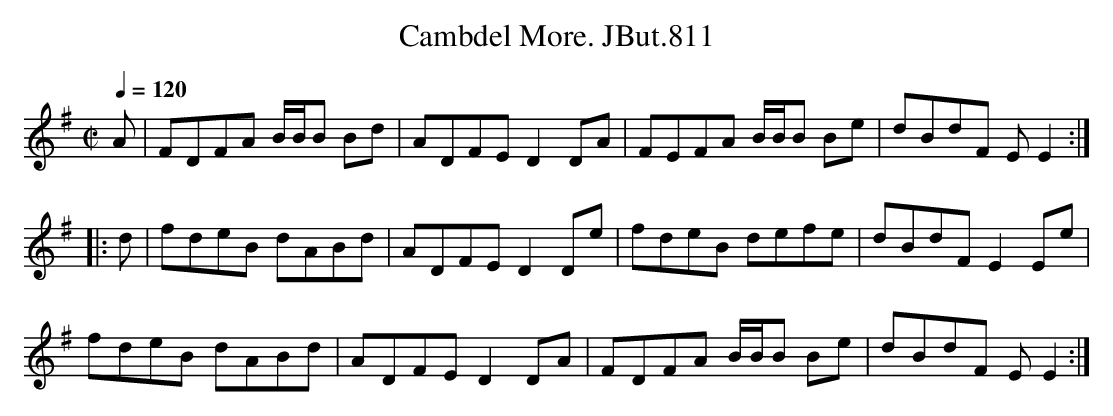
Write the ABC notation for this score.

X:1
T:Cambdel More. JBut.811
M:C|
L:1/8
Q:1/4=120
K:G
A|FDFA B/B/B Bd|ADFE D2 DA|FEFA B/B/B Be|dBdF E E2:|
|:d|fdeB dABd|ADFE D2 De|fdeB defe|dBdF E2 Ee|
fdeB dABd|ADFE D2 DA|FDFA B/B/B Be|dBdF E E2:|
